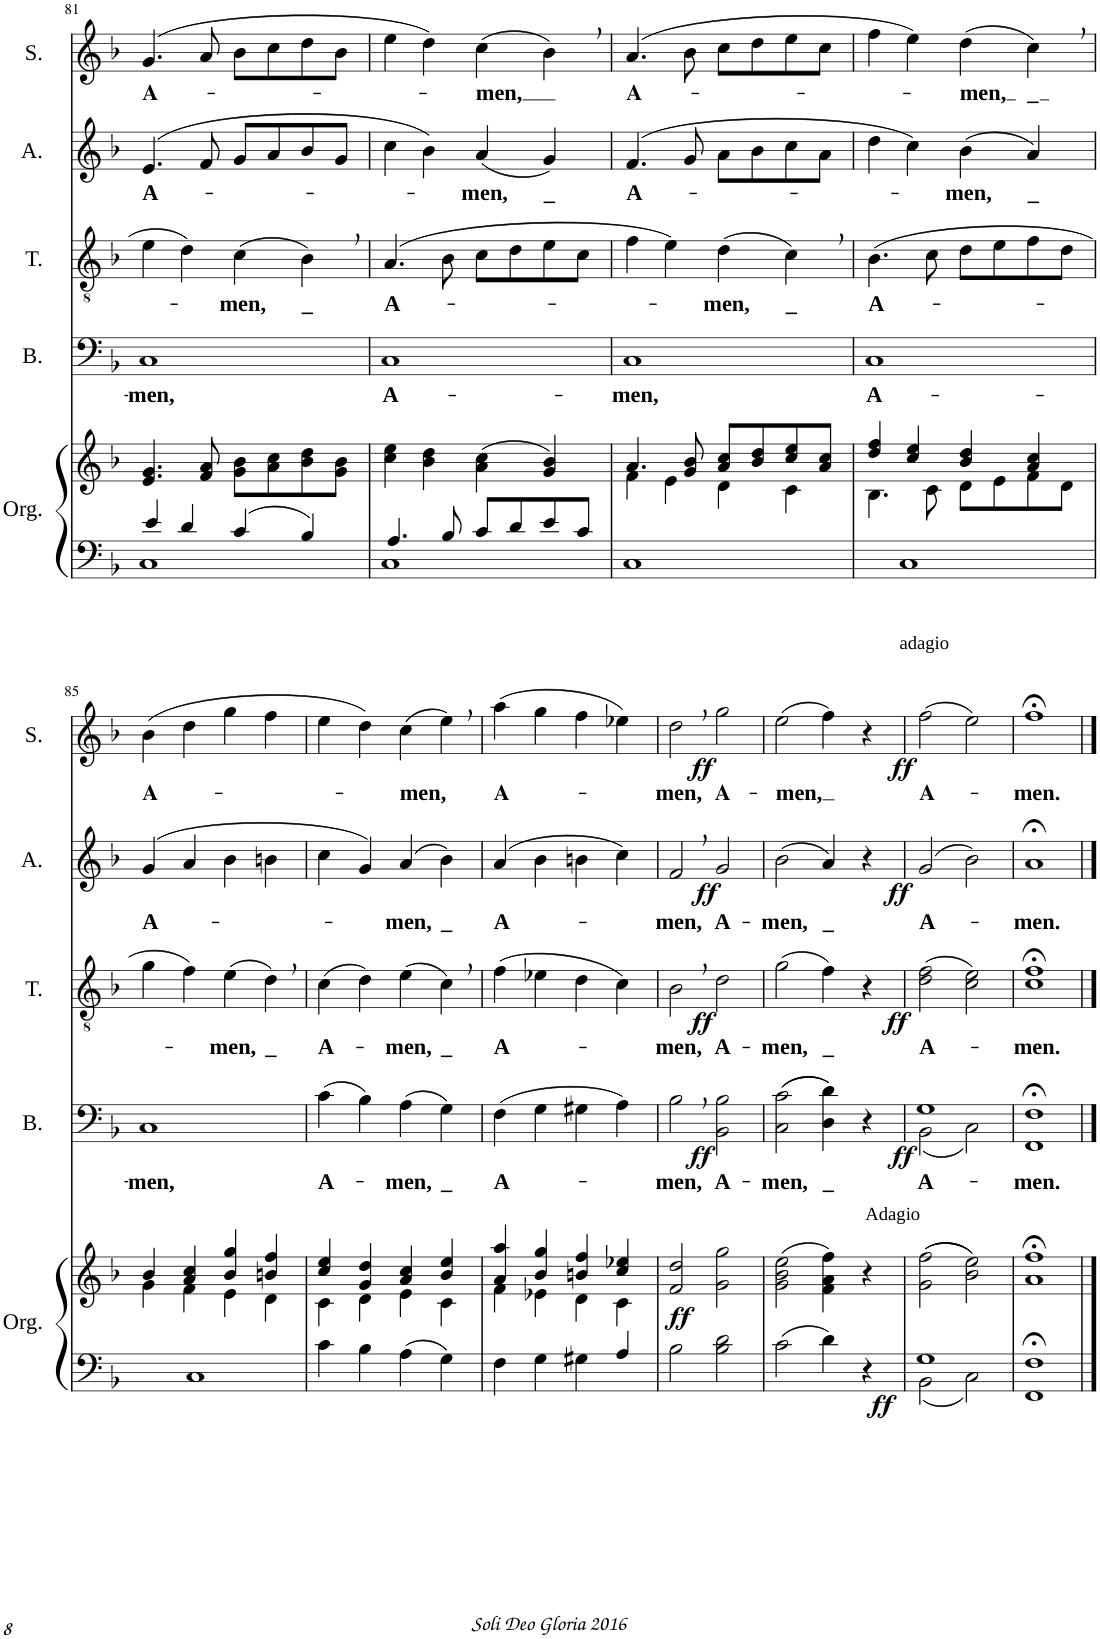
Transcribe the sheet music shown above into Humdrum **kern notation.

**kern	**kern	**dynam	**kern	**text	**dynam	**kern	**text	**dynam	**kern	**text	**dynam	**kern	**text	**dynam
*part5	*part5	*part5	*part4	*part4	*part4	*part3	*part3	*part3	*part2	*part2	*part2	*part1	*part1	*part1
*staff6	*staff5	*staff5/6	*staff4	*staff4	*staff4	*staff3	*staff3	*staff3	*staff2	*staff2	*staff2	*staff1	*staff1	*staff1
*I"Orgue	*	*	*I"Bass	*	*	*I"Tenor	*	*	*I"Alto	*	*	*I"Soprano	*	*
*I'Org.	*	*	*I'B.	*	*	*I'T.	*	*	*I'A.	*	*	*I'S.	*	*
!!LO:PB:g=z
*clefF4	*clefG2	*	*clefF4	*	*	*clefGv2	*	*	*clefG2	*	*	*clefG2	*	*
*k[b-]	*k[b-]	*	*k[b-]	*	*	*k[b-]	*	*	*k[b-]	*	*	*k[b-]	*	*
*M4/4	*M4/4	*	*M4/4	*	*	*M4/4	*	*	*M4/4	*	*	*M4/4	*	*
=81	=81	=81	=81	=81	=81	=81	=81	=81	=81	=81	=81	=81	=81	=81
*^	*	*	*	*	*	*	*	*	*	*	*	*	*	*
!	!	!	!	!	!LO:LY:b	!	!	!	!	!	!LO:LY:b	!	!	!LO:LY:b	!
4e/	1C	4.e/ 4.g/	.	1C	-men,	.	4e\	.	.	(4.e/	A-	.	(4.g/	A-	.
4d/	.	.	.	.	.	.	4d\	.	.	.	.	.	.	.	.
.	.	8f/ 8a/	.	.	.	.	.	.	.	8f/	.	.	8a/	.	.
!	!	!	!	!	!	!	!	!LO:LY:b	!	!	!	!	!	!	!
4c/	.	8g\ 8b-\L	.	.	.	.	(4c\	-men,	.	8g/L	.	.	8b-\L	.	.
.	.	8a\ 8cc\	.	.	.	.	.	.	.	8a/	.	.	8cc\	.	.
!	!	!	!	!	!	!	!	!LO:LY:b	!	!	!	!	!	!	!
4B-/	.	8b-\ 8dd\	.	.	.	.	4B-,\)	_	.	8b-/	.	.	8dd\	.	.
.	.	8g\ 8b-\J	.	.	.	.	.	.	.	8g/J	.	.	8b-\J	.	.
=82	=82	=82	=82	=82	=82	=82	=82	=82	=82	=82	=82	=82	=82	=82	=82
!	!	!	!	!	!LO:LY:b	!	!	!LO:LY:b	!	!	!	!	!	!	!
4.A/	1C	4cc\ 4ee\	.	1C	A-	.	(4.A/	A-	.	4cc\	.	.	4ee\	.	.
.	.	4b-\ 4dd\	.	.	.	.	.	.	.	4b-\)	.	.	4dd\)	.	.
8B-/	.	.	.	.	.	.	8B-\	.	.	.	.	.	.	.	.
!	!	!	!	!	!	!	!	!	!	!	!LO:LY:b	!	!	!LO:LY:b	!
8c/L	.	(4a\ 4cc\	.	.	.	.	8c\L	.	.	(4a/	-men,	.	(4cc\	-men,	.
8d/	.	.	.	.	.	.	8d\	.	.	.	.	.	.	.	.
!	!	!	!	!	!	!	!	!	!	!	!LO:LY:b	!	!	!	!
8e/	.	4g/ 4b-/)	.	.	.	.	8e\	.	.	4g/)	_	.	4b-,\)	.	.
8c/J	.	.	.	.	.	.	8c\J	.	.	.	.	.	.	.	.
=83	=83	=83	=83	=83	=83	=83	=83	=83	=83	=83	=83	=83	=83	=83	=83
*	*	*^	*	*	*	*	*	*	*	*	*	*	*	*	*
!	!	!	!	!	!	!LO:LY:b	!	!	!	!	!	!LO:LY:b	!	!	!LO:LY:b	!
1ryy	1C	4.a/	4f\	.	1C	-men,	.	4f\	.	.	(4.f/	A-	.	(4.a/	A-	.
.	.	.	4e\	.	.	.	.	4e\)	.	.	.	.	.	.	.	.
.	.	8g/ 8b-/	.	.	.	.	.	.	.	.	8g/	.	.	8b-\	.	.
!	!	!	!	!	!	!	!	!	!LO:LY:b	!	!	!	!	!	!	!
.	.	8a/ 8cc/L	4d\	.	.	.	.	(4d\	-men,	.	8a\L	.	.	8cc\L	.	.
.	.	8b-/ 8dd/	.	.	.	.	.	.	.	.	8b-\	.	.	8dd\	.	.
!	!	!	!	!	!	!	!	!	!LO:LY:b	!	!	!	!	!	!	!
.	.	8cc/ 8ee/	4c\	.	.	.	.	4c,\)	_	.	8cc\	.	.	8ee\	.	.
.	.	8a/ 8cc/J	.	.	.	.	.	.	.	.	8a\J	.	.	8cc\J	.	.
*v	*v	*	*	*	*	*	*	*	*	*	*	*	*	*	*	*
=84	=84	=84	=84	=84	=84	=84	=84	=84	=84	=84	=84	=84	=84	=84	=84
!	!	!	!	!	!LO:LY:b	!	!	!LO:LY:b	!	!	!	!	!	!	!
1C	4dd/ 4ff/	4.B-\	.	1C	A-	.	(4.B-\	A-	.	4dd\	.	.	4ff\	.	.
.	4cc/ 4ee/	.	.	.	.	.	.	.	.	4cc\)	.	.	4ee\)	.	.
.	.	8c\	.	.	.	.	8c\	.	.	.	.	.	.	.	.
!	!	!	!	!	!	!	!	!	!	!	!LO:LY:b	!	!	!LO:LY:b	!
.	4b-/ 4dd/	8d\L	.	.	.	.	8d\L	.	.	(4b-\	-men,	.	(4dd\	-men,	.
.	.	8e\	.	.	.	.	8e\	.	.	.	.	.	.	.	.
!	!	!	!	!	!	!	!	!	!	!	!LO:LY:b	!	!	!LO:LY:b	!
.	4a/ 4cc/	8f\	.	.	.	.	8f\	.	.	4a/)	_	.	4cc,\)	_	.
.	.	8d\J	.	.	.	.	8d\J	.	.	.	.	.	.	.	.
!!LO:LB:g=z
=85	=85	=85	=85	=85	=85	=85	=85	=85	=85	=85	=85	=85	=85	=85	=85
!	!	!	!	!	!LO:LY:b	!	!	!	!	!	!LO:LY:b	!	!	!LO:LY:b	!
1C	4b-/	4g\	.	1C	-men,	.	4g\	.	.	(4g/	A-	.	(4b-\	A-	.
.	4a/ 4cc/	4f\	.	.	.	.	4f\)	.	.	4a/	.	.	4dd\	.	.
!	!	!	!	!	!	!	!	!LO:LY:b	!	!	!	!	!	!	!
.	4b-/ 4gg/	4e\	.	.	.	.	(4e\	-men,	.	4b-\	.	.	4gg\	.	.
!	!	!	!	!	!	!	!	!LO:LY:b	!	!	!	!	!	!	!
.	4bn/ 4ff/	4d\	.	.	.	.	4d,\)	_	.	4bn\	.	.	4ff\	.	.
=86	=86	=86	=86	=86	=86	=86	=86	=86	=86	=86	=86	=86	=86	=86	=86
!	!	!	!	!	!LO:LY:b	!	!	!LO:LY:b	!	!	!	!	!	!	!
4c\	4cc/ 4ee/	4c\	.	(4c\	A-	.	(4c\	A-	.	4cc\	.	.	4ee\	.	.
4B-\	4g/ 4dd/	4d\	.	4B-\)	.	.	4d\)	.	.	4g/)	.	.	4dd\)	.	.
!	!	!	!	!	!LO:LY:b	!	!	!LO:LY:b	!	!	!LO:LY:b	!	!	!LO:LY:b	!
4A\	4a/ 4cc/	4e\	.	(4A\	-men,	.	(4e\	-men,	.	(4a/	-men,	.	(4cc\	-men,	.
!	!	!	!	!	!LO:LY:b	!	!	!LO:LY:b	!	!	!LO:LY:b	!	!	!	!
4G\	4b-/ 4ee/	4c\	.	4G\)	_	.	4c,\)	_	.	4b-\)	_	.	4ee,\)	.	.
=87	=87	=87	=87	=87	=87	=87	=87	=87	=87	=87	=87	=87	=87	=87	=87
!	!	!	!	!	!LO:LY:b	!	!	!LO:LY:b	!	!	!LO:LY:b	!	!	!LO:LY:b	!
4F\	4a/ 4aa/	4f\	.	(4F\	A-	.	(4f\	A-	.	(4a/	A-	.	(4aa\	A-	.
4G\	4b-/ 4gg/	4e-X\	.	4G\	.	.	4e-X\	.	.	4b-\	.	.	4gg\	.	.
4G#X\	4bn/ 4ff/	4d\	.	4G#X\	.	.	4d\	.	.	4bn\	.	.	4ff\	.	.
4A/	4cc/ 4ee-X/	4c\	.	4A\)	.	.	4c\)	.	.	4cc\)	.	.	4ee-X\)	.	.
=88	=88	=88	=88	=88	=88	=88	=88	=88	=88	=88	=88	=88	=88	=88	=88
!	!	!	!	!	!LO:LY:b	!	!	!LO:LY:b	!	!	!LO:LY:b	!	!	!LO:LY:b	!
*	*v	*v	*	*	*	*	*	*	*	*	*	*	*	*	*
2B-\	2f/ 2dd/	.	2B-,\	-men,	.	2B-,\	-men,	.	2f,/	-men,	.	2dd,\	-men,	.
!	!	!LO:DY:b	!	!LO:LY:b	!LO:DY:b	!	!LO:LY:b	!LO:DY:b	!	!LO:LY:b	!LO:DY:b	!	!LO:LY:b	!LO:DY:b
2B-\ 2d\	2g\ 2gg\	ff	2BB-\ 2B-\	A-	ff	2d\	A-	ff	2g/	A-	ff	2gg\	A-	ff
=89	=89	=89	=89	=89	=89	=89	=89	=89	=89	=89	=89	=89	=89	=89
!	!	!	!	!LO:LY:b	!	!	!LO:LY:b	!	!	!LO:LY:b	!	!	!LO:LY:b	!
2c\	(2g\ 2b-\ 2ee\	.	((2C\ 2c\	-men,	.	(2g\	-men,	.	(2b-\	-men,	.	(2ee\	-men,	.
!	!	!	!	!LO:LY:b	!	!	!LO:LY:b	!	!	!LO:LY:b	!	!	!	!
4d\	4f\ 4a\ 4ff\)	.	4D\ 4d\))	_	.	4f\)	_	.	4a/)	_	.	4ff\)	.	.
!	!	!LO:DY:b=2	!	!	!	!	!	!	!	!	!	!	!	!
4r	4r	ff	4r	.	.	4r	.	.	4r	.	.	4r	.	.
=90	=90	=90	=90	=90	=90	=90	=90	=90	=90	=90	=90	=90	=90	=90
*^	*	*	*	*	*	*	*	*	*	*	*	*	*	*
!	!	!	!	!	!	!	!	!	!	!	!	!	!LO:TX:a:t=adagio	!	!
!	!	!LO:TX:a:t=Adagio	!	!	!	!	!	!	!	!	!	!	!	!	!
!	!	!	!	!	!LO:LY:b	!LO:DY:b	!	!LO:LY:b	!LO:DY:b	!	!LO:LY:b	!LO:DY:b	!	!LO:LY:b	!LO:DY:b
*	*	*	*	*^	*	*	*	*	*	*	*	*	*	*	*
1G	2BB-\	((2g\ 2ff\	.	1G	(2BB-\	A-	ff	(2d\ 2f\	A-	ff	(2g/	A-	ff	(2ff\	A-	ff
.	2C\	2b-\ 2ee\))	.	.	2C\)	.	.	2c\ 2e\)	.	.	2b-\)	.	.	2ee\)	.	.
=91	=91	=91	=91	=91	=91	=91	=91	=91	=91	=91	=91	=91	=91	=91	=91	=91
*	*	*^	*	*	*	*	*	*	*	*	*	*	*	*	*	*
!	!	!	!	!	!	!	!LO:LY:b	!	!	!LO:LY:b	!	!	!LO:LY:b	!	!	!LO:LY:b	!
1F;<	1FF	1ff;<	1a	.	1F;<	1FF	-men.	.	1c;< 1f;<	-men.	.	1a;<	-men.	.	1ff;<	-men.	.
*v	*v	*	*	*	*v	*v	*	*	*	*	*	*	*	*	*	*	*
*	*v	*v	*	*	*	*	*	*	*	*	*	*	*	*	*
==	==	==	==	==	==	==	==	==	==	==	==	==	==	==
*-	*-	*-	*-	*-	*-	*-	*-	*-	*-	*-	*-	*-	*-	*-
